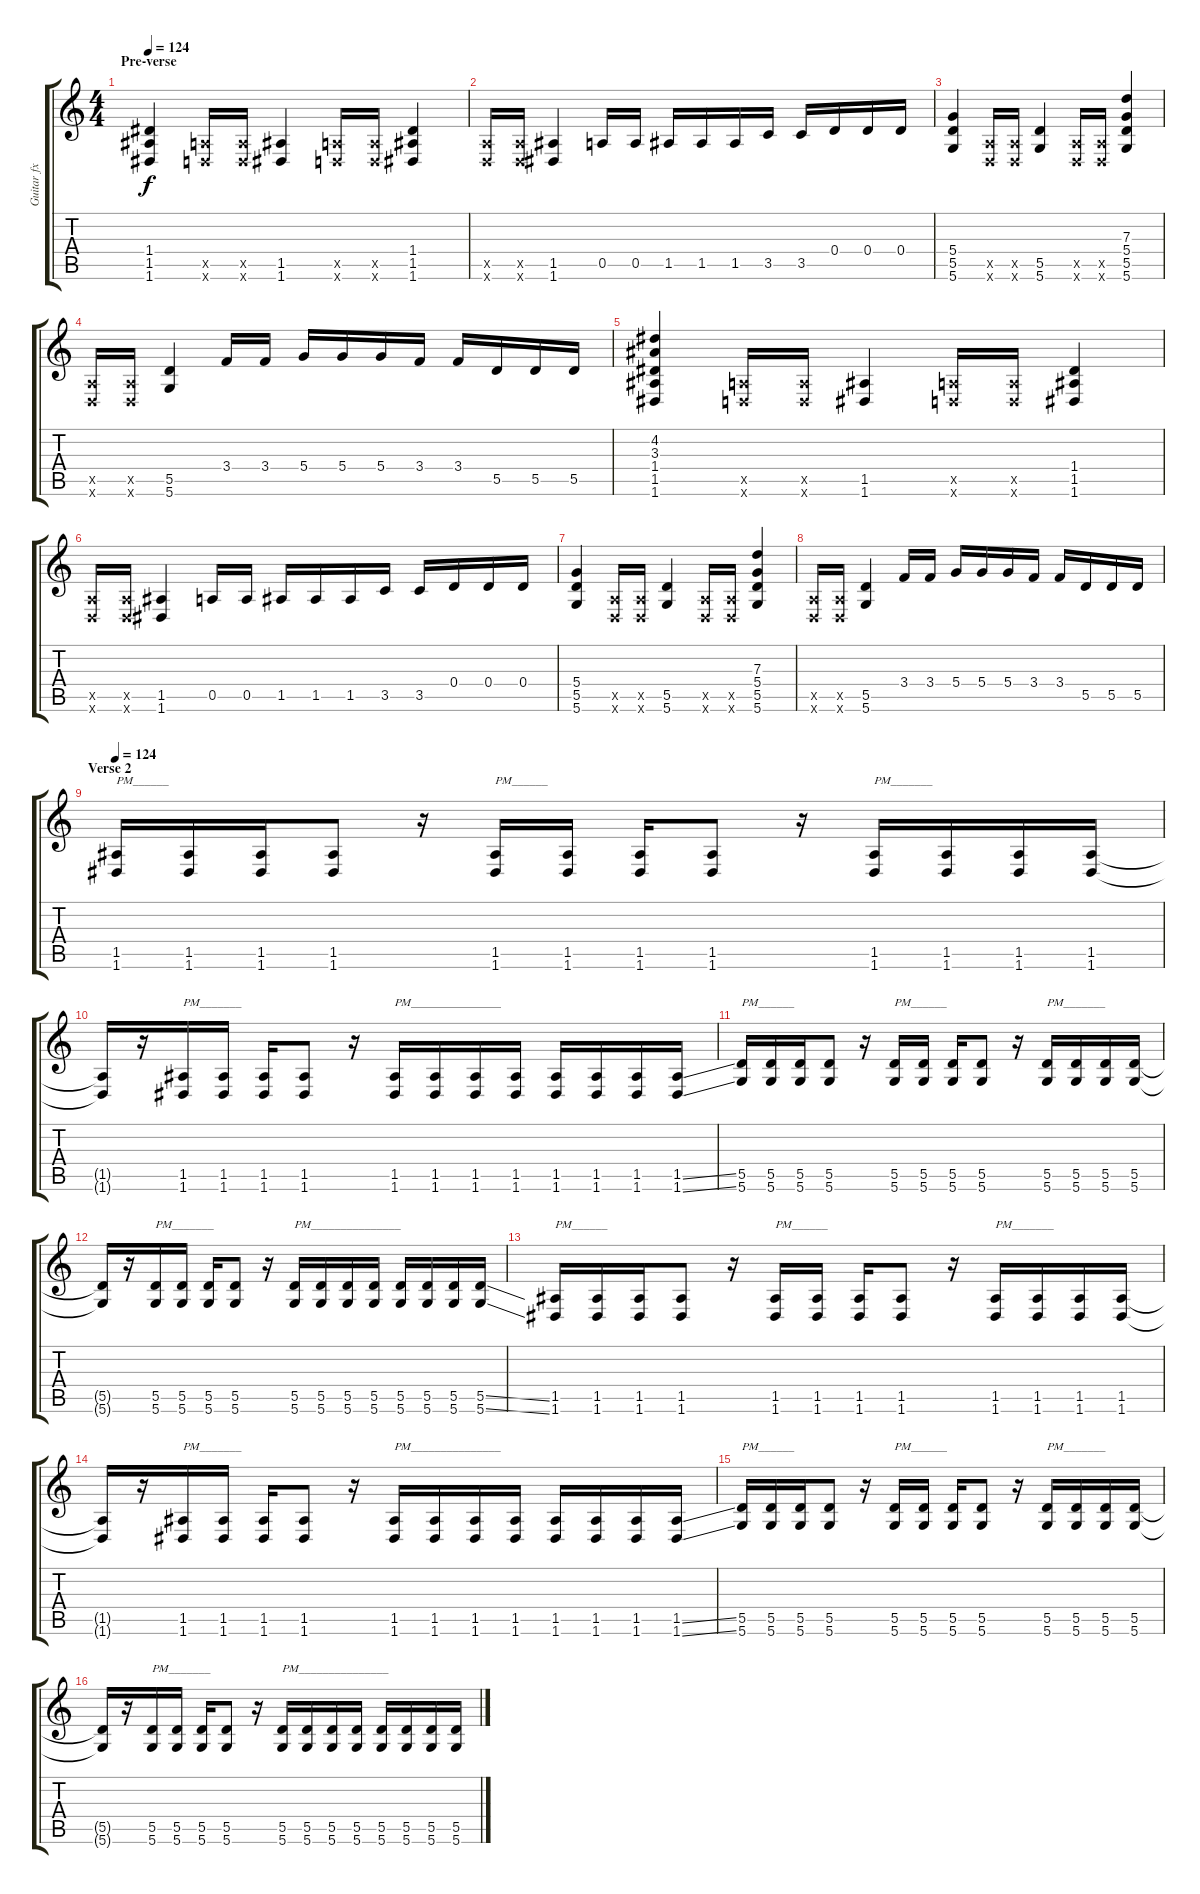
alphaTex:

\track ("Guitar fx / Overdub" "Guitar fx ") {instrument distortionguitar}
\staff {score tabs}
\tuning (E4 B3 G3 D3 A2 D2) {hide}
\ts (4 4)
\section ("" "Pre-verse")
\tempo 124
\clef g2
\ks c
(1.4 1.5 1.6).4{dy f volume 12 balance 14 instrument distortionguitar} (0.5{x} 0.6{x}).16 (0.5{x} 0.6{x}).16 (1.5 1.6).4 (0.5{x} 0.6{x}).16 (0.5{x} 0.6{x}).16 (1.4 1.5 1.6).4 |
(0.5{x} 0.6{x}).16 (0.5{x} 0.6{x}).16 (1.5 1.6).4 0.5.16 0.5.16 1.5.16 1.5.16 1.5.16 3.5.16 3.5.16 0.4.16 0.4.16 0.4.16 |
(5.4 5.5 5.6).4 (0.5{x} 0.6{x}).16 (0.5{x} 0.6{x}).16 (5.5 5.6).4 (0.5{x} 0.6{x}).16 (0.5{x} 0.6{x}).16 (7.3 5.4 5.5 5.6).4 |
(0.5{x} 0.6{x}).16 (0.5{x} 0.6{x}).16 (5.5 5.6).4 3.4.16 3.4.16 5.4.16 5.4.16 5.4.16 3.4.16 3.4.16 5.5.16 5.5.16 5.5.16 |
(4.2 3.3 1.4 1.5 1.6).4 (0.5{x} 0.6{x}).16 (0.5{x} 0.6{x}).16 (1.5 1.6).4 (0.5{x} 0.6{x}).16 (0.5{x} 0.6{x}).16 (1.4 1.5 1.6).4 |
(0.5{x} 0.6{x}).16 (0.5{x} 0.6{x}).16 (1.5 1.6).4 0.5.16 0.5.16 1.5.16 1.5.16 1.5.16 3.5.16 3.5.16 0.4.16 0.4.16 0.4.16 |
(5.4 5.5 5.6).4 (0.5{x} 0.6{x}).16 (0.5{x} 0.6{x}).16 (5.5 5.6).4 (0.5{x} 0.6{x}).16 (0.5{x} 0.6{x}).16 (7.3 5.4 5.5 5.6).4 |
(0.5{x} 0.6{x}).16 (0.5{x} 0.6{x}).16 (5.5 5.6).4 3.4.16 3.4.16 5.4.16 5.4.16 5.4.16 3.4.16 3.4.16 5.5.16 5.5.16 5.5.16 |
\section ("" "Verse 2")
\tempo 124
(1.5 1.6).16{txt "PM______" volume 10 balance 8 instrument distortionguitar} (1.5 1.6).16 (1.5 1.6).16 (1.5 1.6).8 r.16 (1.5 1.6).16{txt "PM______"} (1.5 1.6).16 (1.5 1.6).16 (1.5 1.6).8 r.16 (1.5 1.6).16{txt "PM_______"} (1.5 1.6).16 (1.5 1.6).16 (1.5 1.6).16 |
(1.5{t} 1.6{t}).16 r.16 (1.5 1.6).16{txt "PM_______"} (1.5 1.6).16 (1.5 1.6).16 (1.5 1.6).8 r.16 (1.5 1.6).16{txt "PM_______________"} (1.5 1.6).16 (1.5 1.6).16 (1.5 1.6).16 (1.5 1.6).16 (1.5 1.6).16 (1.5 1.6).16 (1.5{ss} 1.6{ss}).16 |
(5.5 5.6).16{txt "PM______"} (5.5 5.6).16 (5.5 5.6).16 (5.5 5.6).8 r.16 (5.5 5.6).16{txt "PM______"} (5.5 5.6).16 (5.5 5.6).16 (5.5 5.6).8 r.16 (5.5 5.6).16{txt "PM_______"} (5.5 5.6).16 (5.5 5.6).16 (5.5 5.6).16 |
(5.5{t} 5.6{t}).16 r.16 (5.5 5.6).16{txt "PM_______"} (5.5 5.6).16 (5.5 5.6).16 (5.5 5.6).8 r.16 (5.5 5.6).16{txt "PM_______________"} (5.5 5.6).16 (5.5 5.6).16 (5.5 5.6).16 (5.5 5.6).16 (5.5 5.6).16 (5.5 5.6).16 (5.5{ss} 5.6{ss}).16 |
(1.5 1.6).16{txt "PM______"} (1.5 1.6).16 (1.5 1.6).16 (1.5 1.6).8 r.16 (1.5 1.6).16{txt "PM______"} (1.5 1.6).16 (1.5 1.6).16 (1.5 1.6).8 r.16 (1.5 1.6).16{txt "PM_______"} (1.5 1.6).16 (1.5 1.6).16 (1.5 1.6).16 |
(1.5{t} 1.6{t}).16 r.16 (1.5 1.6).16{txt "PM_______"} (1.5 1.6).16 (1.5 1.6).16 (1.5 1.6).8 r.16 (1.5 1.6).16{txt "PM_______________"} (1.5 1.6).16 (1.5 1.6).16 (1.5 1.6).16 (1.5 1.6).16 (1.5 1.6).16 (1.5 1.6).16 (1.5{ss} 1.6{ss}).16 |
(5.5 5.6).16{txt "PM______"} (5.5 5.6).16 (5.5 5.6).16 (5.5 5.6).8 r.16 (5.5 5.6).16{txt "PM______"} (5.5 5.6).16 (5.5 5.6).16 (5.5 5.6).8 r.16 (5.5 5.6).16{txt "PM_______"} (5.5 5.6).16 (5.5 5.6).16 (5.5 5.6).16 |
(5.5{t} 5.6{t}).16 r.16 (5.5 5.6).16{txt "PM_______"} (5.5 5.6).16 (5.5 5.6).16 (5.5 5.6).8 r.16 (5.5 5.6).16{txt "PM_______________"} (5.5 5.6).16 (5.5 5.6).16 (5.5 5.6).16 (5.5 5.6).16 (5.5 5.6).16 (5.5 5.6).16 (5.5 5.6{ss}).16
